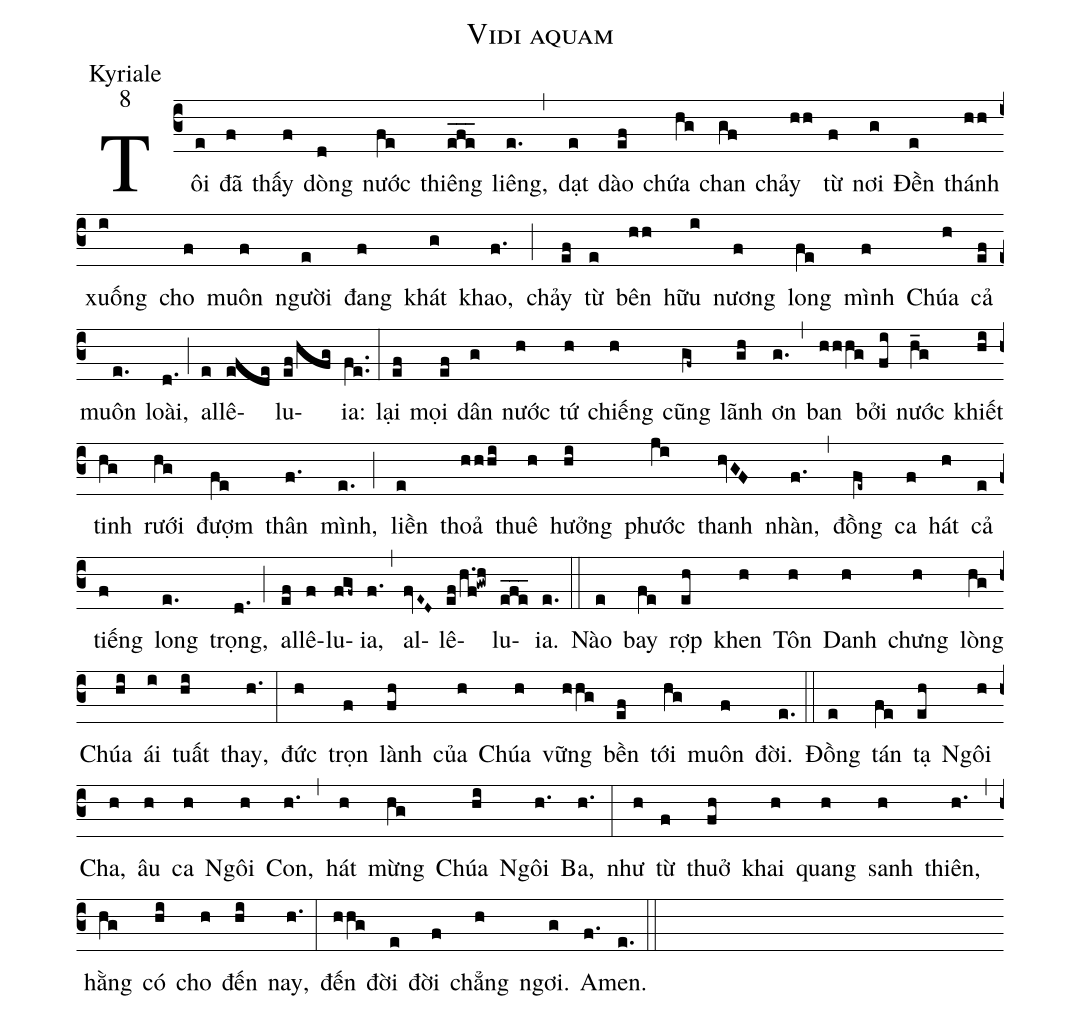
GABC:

name:Vidi aquam;
office-part:Kyriale;
mode:8;
%%
(c3)Tôi(e) đã(f) thấy(f) dòng(d) nước(fe) thiêng(efe___) liêng,(e.) (,) dạt(e) dào(ef) chứa(hg) chan(gf) chảy(hh) từ(f) nơi(g) Đền(e) thánh(hh) xuống(i) cho(f) muôn(f) người(e) đang(f) khát(g) khao,(f.) (;) chảy(ef) từ(e) bên(hh) hữu(i) nương(f) long(fe) mình(f) Chúa(h) cả(ef) muôn(e.) loài,(d.) (;) al(e)lê(efde)lu(ef/hfg)ia:(fe..) (:) lại(ef) mọi(ef) dân(g) nước(h) tứ(h) chiếng(h) cũng(gf~) lãnh(gh) ơn(g.) (,) ban(hhhg) bởi(fi) nước(h_g) khiết(hi) tinh(hg) rưới(hg) đượm(fe) thân(f.) mình,(e.) (;) liền(e) thoả(hhhi) thuê(h) hưởng(hi) phước(ji) thanh(hvGF) nhàn,(f.) (,) đồng(fe~) ca(f) hát(h) cả(e) tiếng(f) long(e.) trọng,(d.) (;)  al(ef)lê(f)lu(fgf~)ia,(f.) (,)  al(fvE~D~)lê(ef/h.f!gwh)lu(efe___)ia.(e.) (::) Nào(e) bay(fe) rợp(eh) khen(h) Tôn(h) Danh(h) chưng(h) lòng(hg) Chúa(hi) ái(i) tuất(hi) thay,(h.) (:) đức(h) trọn(f) lành(fh) của(h) Chúa(h) vững(hhg) bền(ef) tới(hg) muôn(f) đời.(e.) (::)
Đồng(e) tán(fe) tạ(eh) Ngôi(h) Cha,(h) âu(h) ca(h) Ngôi(h) Con,(h.) (,) hát(h) mừng(hg) Chúa(hi) Ngôi(h.) Ba,(h.) (:) như(h) từ(f) thuở(fh) khai(h) quang(h) sanh(h) thiên,(h.) (,) hằng(hg) có(hi) cho(h) đến(hi) nay,(h.) (:) đến(hhg) đời(e) đời(f) chẳng(h) ngơi.(g) A(f.)men.(e.) (::)
